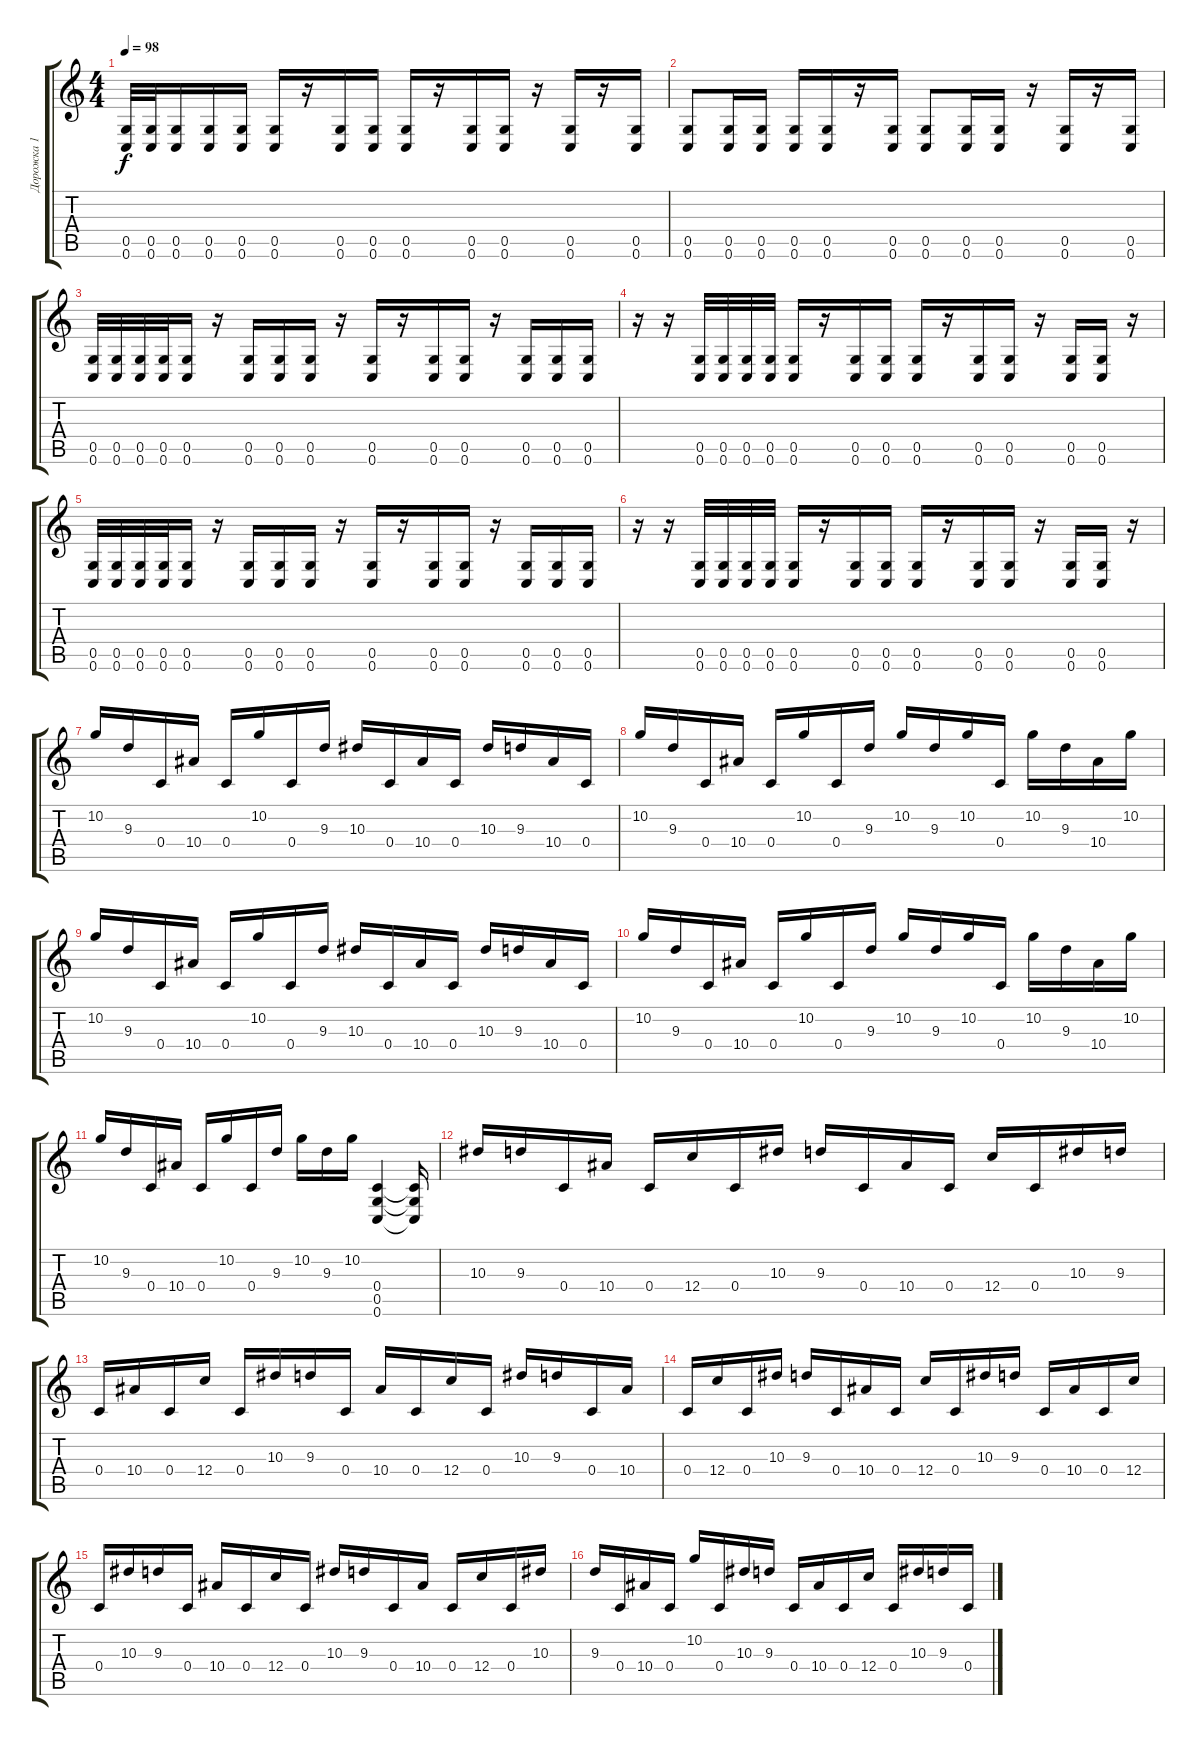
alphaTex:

\track ("Дорожка 1" "Дорожка 1") {instrument distortionguitar}
\staff {score tabs}
\tuning (D4 A3 F3 C3 G2 C2) {hide}
\ts (4 4)
\tempo 98
\clef g2
\ks c
(0.5 0.6).32{dy f} (0.5 0.6).32 (0.5 0.6).16 (0.5 0.6).16 (0.5 0.6).16 (0.5 0.6).16 r.16 (0.5 0.6).16 (0.5 0.6).16 (0.5 0.6).16 r.16 (0.5 0.6).16 (0.5 0.6).16 r.16 (0.5 0.6).16 r.16 (0.5 0.6).16 |
(0.5 0.6).8 (0.5 0.6).16 (0.5 0.6).16 (0.5 0.6).16 (0.5 0.6).16 r.16 (0.5 0.6).16 (0.5 0.6).8 (0.5 0.6).16 (0.5 0.6).16 r.16 (0.5 0.6).16 r.16 (0.5 0.6).16 |
(0.5 0.6).32 (0.5 0.6).32 (0.5 0.6).32 (0.5 0.6).32 (0.5 0.6).16 r.16 (0.5 0.6).16 (0.5 0.6).16 (0.5 0.6).16 r.16 (0.5 0.6).16 r.16 (0.5 0.6).16 (0.5 0.6).16 r.16 (0.5 0.6).16 (0.5 0.6).16 (0.5 0.6).16 |
r.16 r.16 (0.5 0.6).32 (0.5 0.6).32 (0.5 0.6).32 (0.5 0.6).32 (0.5 0.6).16 r.16 (0.5 0.6).16 (0.5 0.6).16 (0.5 0.6).16 r.16 (0.5 0.6).16 (0.5 0.6).16 r.16 (0.5 0.6).16 (0.5 0.6).16 r.16 |
(0.5 0.6).32 (0.5 0.6).32 (0.5 0.6).32 (0.5 0.6).32 (0.5 0.6).16 r.16 (0.5 0.6).16 (0.5 0.6).16 (0.5 0.6).16 r.16 (0.5 0.6).16 r.16 (0.5 0.6).16 (0.5 0.6).16 r.16 (0.5 0.6).16 (0.5 0.6).16 (0.5 0.6).16 |
r.16 r.16 (0.5 0.6).32 (0.5 0.6).32 (0.5 0.6).32 (0.5 0.6).32 (0.5 0.6).16 r.16 (0.5 0.6).16 (0.5 0.6).16 (0.5 0.6).16 r.16 (0.5 0.6).16 (0.5 0.6).16 r.16 (0.5 0.6).16 (0.5 0.6).16 r.16 |
10.2.16 9.3.16 0.4.16 10.4.16 0.4.16 10.2.16 0.4.16 9.3.16 10.3.16 0.4.16 10.4.16 0.4.16 10.3.16 9.3.16 10.4.16 0.4.16 |
10.2.16 9.3.16 0.4.16 10.4.16 0.4.16 10.2.16 0.4.16 9.3.16 10.2.16 9.3.16 10.2.16 0.4.16 10.2.16 9.3.16 10.4.16 10.2.16 |
10.2.16 9.3.16 0.4.16 10.4.16 0.4.16 10.2.16 0.4.16 9.3.16 10.3.16 0.4.16 10.4.16 0.4.16 10.3.16 9.3.16 10.4.16 0.4.16 |
10.2.16 9.3.16 0.4.16 10.4.16 0.4.16 10.2.16 0.4.16 9.3.16 10.2.16 9.3.16 10.2.16 0.4.16 10.2.16 9.3.16 10.4.16 10.2.16 |
10.2.16 9.3.16 0.4.16 10.4.16 0.4.16 10.2.16 0.4.16 9.3.16 10.2.16 9.3.16 10.2.16 (0.4 0.5 0.6).4 (0.4{t} 0.5{t} 0.6{t}).16 |
10.3.16 9.3.16 0.4.16 10.4.16 0.4.16 12.4.16 0.4.16 10.3.16 9.3.16 0.4.16 10.4.16 0.4.16 12.4.16 0.4.16 10.3.16 9.3.16 |
0.4.16 10.4.16 0.4.16 12.4.16 0.4.16 10.3.16 9.3.16 0.4.16 10.4.16 0.4.16 12.4.16 0.4.16 10.3.16 9.3.16 0.4.16 10.4.16 |
0.4.16 12.4.16 0.4.16 10.3.16 9.3.16 0.4.16 10.4.16 0.4.16 12.4.16 0.4.16 10.3.16 9.3.16 0.4.16 10.4.16 0.4.16 12.4.16 |
0.4.16 10.3.16 9.3.16 0.4.16 10.4.16 0.4.16 12.4.16 0.4.16 10.3.16 9.3.16 0.4.16 10.4.16 0.4.16 12.4.16 0.4.16 10.3.16 |
9.3.16 0.4.16 10.4.16 0.4.16 10.2.16 0.4.16 10.3.16 9.3.16 0.4.16 10.4.16 0.4.16 12.4.16 0.4.16 10.3.16 9.3.16 0.4.16
